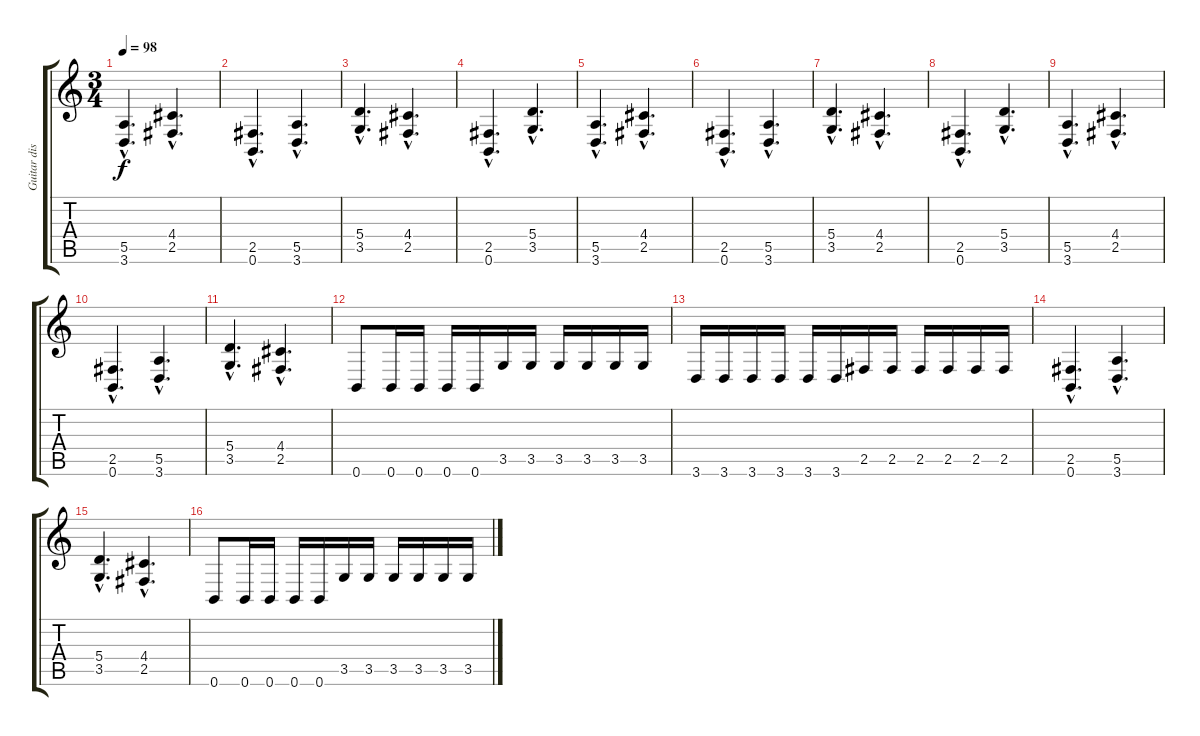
\track ("Guitar distortion 2" "Guitar dis") {instrument distortionguitar}
\staff {score tabs}
\tuning (B3 Gb3 D3 A2 E2 B1) {hide}
\ts (3 4)
\tempo 98
\clef g2
\ks c
(5.5{hac} 3.6{hac}).4{d dy f} (4.4{hac} 2.5{hac}).4{d} |
(2.5{hac} 0.6{hac}).4{d} (5.5{hac} 3.6{hac}).4{d} |
(5.4{hac} 3.5{hac}).4{d} (4.4{hac} 2.5{hac}).4{d} |
(2.5{hac} 0.6{hac}).4{d} (5.4{hac} 3.5{hac}).4{d} |
(5.5{hac} 3.6{hac}).4{d} (4.4{hac} 2.5{hac}).4{d} |
(2.5{hac} 0.6{hac}).4{d} (5.5{hac} 3.6{hac}).4{d} |
(5.4{hac} 3.5{hac}).4{d} (4.4{hac} 2.5{hac}).4{d} |
(2.5{hac} 0.6{hac}).4{d} (5.4{hac} 3.5{hac}).4{d} |
(5.5{hac} 3.6{hac}).4{d} (4.4{hac} 2.5{hac}).4{d} |
(2.5{hac} 0.6{hac}).4{d} (5.5{hac} 3.6{hac}).4{d} |
(5.4{hac} 3.5{hac}).4{d} (4.4{hac} 2.5{hac}).4{d} |
0.6.8 0.6.16 0.6.16 0.6.16 0.6.16 3.5.16 3.5.16 3.5.16 3.5.16 3.5.16 3.5.16 |
3.6.16 3.6.16 3.6.16 3.6.16 3.6.16 3.6.16 2.5.16 2.5.16 2.5.16 2.5.16 2.5.16 2.5.16 |
(2.5{hac} 0.6{hac}).4{d} (5.5{hac} 3.6{hac}).4{d} |
(5.4{hac} 3.5{hac}).4{d} (4.4{hac} 2.5{hac}).4{d} |
0.6.8 0.6.16 0.6.16 0.6.16 0.6.16 3.5.16 3.5.16 3.5.16 3.5.16 3.5.16 3.5.16
